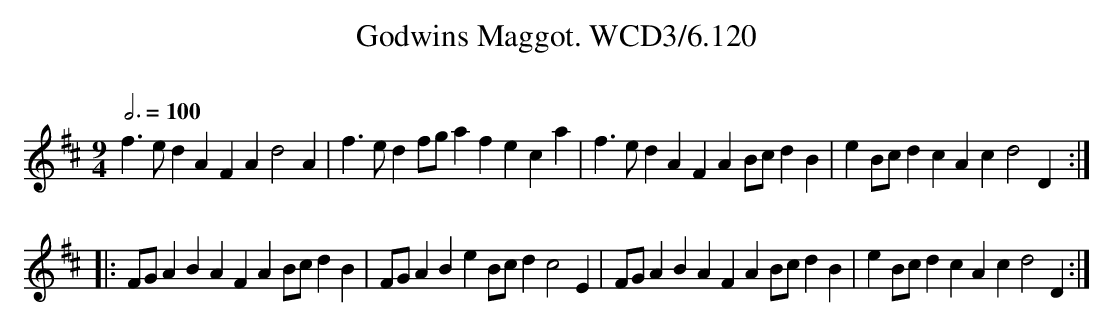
X:1
T:Godwins Maggot. WCD3/6.120
O:
M:9/4
L:1/8
Q:3/4=100
K:D
f3ed2 A2F2A2 d4A2|f3ed2 fga2f2 e2c2a2|f3ed2 A2F2A2 Bcd2B2|e2Bcd2 c2A2c2 d4 D2:|
|:FGA2B2 A2F2A2 Bcd2B2|FGA2B2 e2Bcd2 c4E2|FGA2B2 A2F2A2 Bcd2B2|e2Bcd2 c2A2c2 d4D2:|
